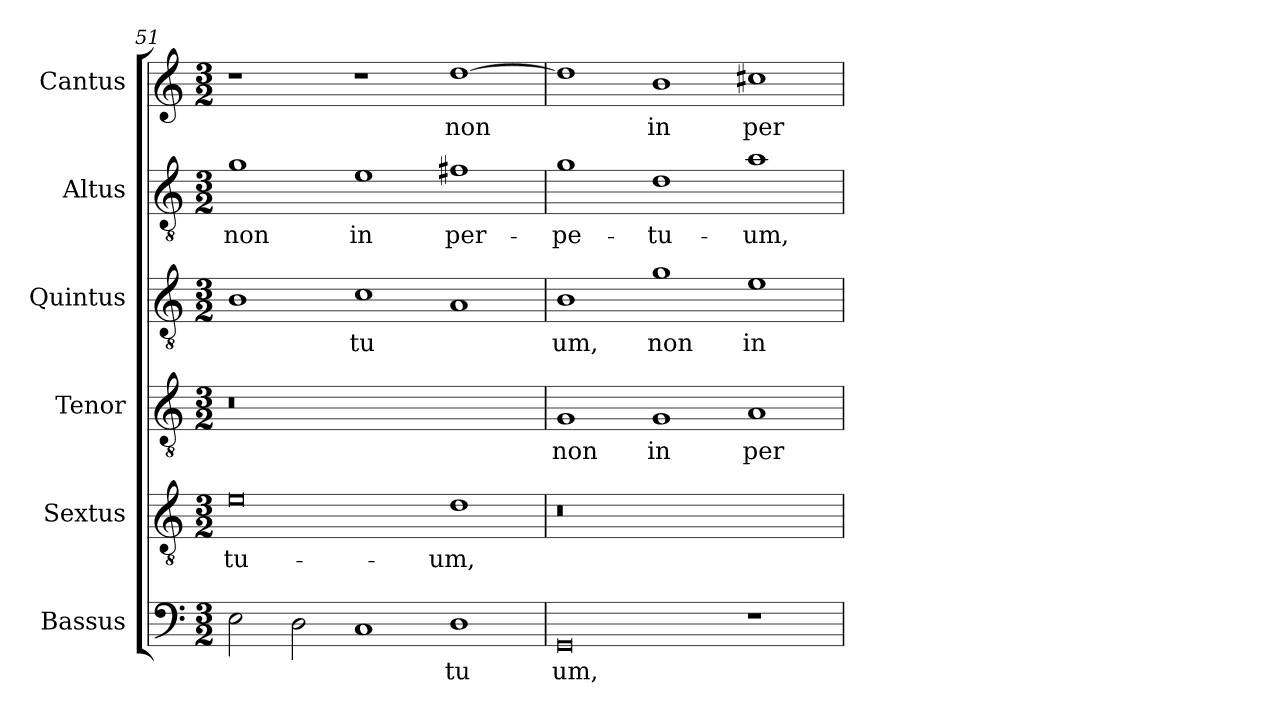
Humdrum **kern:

**kern	**text	**kern	**text	**kern	**text	**kern	**text	**kern	**text	**kern	**text
*part6	*part6	*part5	*part5	*part4	*part4	*part3	*part3	*part2	*part2	*part1	*part1
*staff6	*staff6	*staff5	*staff5	*staff4	*staff4	*staff3	*staff3	*staff2	*staff2	*staff1	*staff1
*I"Bassus	*	*I"Sextus	*	*I"Tenor	*	*I"Quintus	*	*I"Altus	*	*I"Cantus	*
*clefF4	*	*clefGv2	*	*clefGv2	*	*clefGv2	*	*clefGv2	*	*clefG2	*
*M3/2	*	*M3/2	*	*M3/2	*	*M3/2	*	*M3/2	*	*M3/2	*
=51	=51	=51	=51	=51	=51	=51	=51	=51	=51	=51	=51
!	!	!	!LO:LY:b:cj	!	!	!	!	!	!LO:LY:b:cj	!	!
2E\	.	0e	-tu-	0.r	.	1B	.	1g	non	1r	.
2D\	.	.	.	.	.	.	.	.	.	.	.
!	!	!	!	!	!	!	!LO:LY:b:cj	!	!LO:LY:b:cj	!	!
1C	.	.	.	.	.	1c	tu	1e	in	1r	.
!	!LO:LY:b:cj	!	!LO:LY:b:cj	!	!	!	!	!	!LO:LY:b:cj	!	!LO:LY:b
1D	tu	1d	-um,	.	.	1A	.	1f#X	per-	[>1dd	non
=52	=52	=52	=52	=52	=52	=52	=52	=52	=52	=52	=52
!	!LO:LY:b:cj	!	!	!	!LO:LY:b:cj	!	!LO:LY:b:cj	!	!LO:LY:b:cj	!	!
0GG	um,	0.r	.	1G	non	1B	um,	1g	-pe-	1dd]	.
!	!	!	!	!	!LO:LY:b:cj	!	!LO:LY:b:cj	!	!LO:LY:b:cj	!	!LO:LY:b:cj
.	.	.	.	1G	in	1g	non	1d	-tu-	1b	in
!	!	!	!	!	!LO:LY:b:cj	!	!LO:LY:b:cj	!	!LO:LY:b:cj	!	!LO:LY:b:cj
1r	.	.	.	1A	per	1e	in	1a	-um,	1cc#X	per
=	=	=	=	=	=	=	=	=	=	=	=
*-	*-	*-	*-	*-	*-	*-	*-	*-	*-	*-	*-
